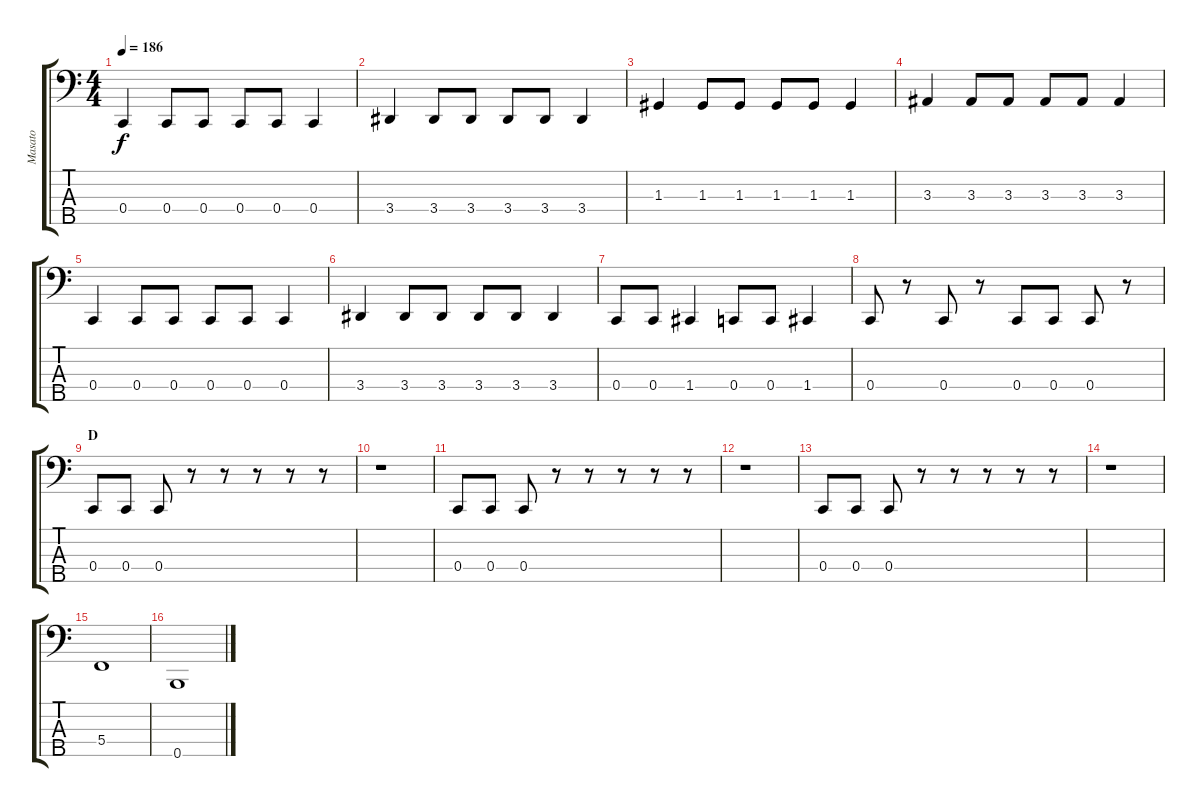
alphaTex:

\track ("Masato" "Masato") {instrument electricbasspick}
\staff {score tabs}
\tuning (F2 C2 G1 C1 B0) {hide}
\ts (4 4)
\tempo 186
\clef f4
\ks c
0.4.4{dy f} 0.4.8 0.4.8 0.4.8 0.4.8 0.4.4 |
3.4.4 3.4.8 3.4.8 3.4.8 3.4.8 3.4.4 |
1.3.4 1.3.8 1.3.8 1.3.8 1.3.8 1.3.4 |
3.3.4 3.3.8 3.3.8 3.3.8 3.3.8 3.3.4 |
0.4.4 0.4.8 0.4.8 0.4.8 0.4.8 0.4.4 |
3.4.4 3.4.8 3.4.8 3.4.8 3.4.8 3.4.4 |
0.4.8 0.4.8 1.4.4 0.4.8 0.4.8 1.4.4 |
0.4.8 r.8 0.4.8 r.8 0.4.8 0.4.8 0.4.8 r.8 |
\section ("" "D")
0.4.8 0.4.8 0.4.8 r.8 r.8 r.8 r.8 r.8 |
r.1 |
0.4.8 0.4.8 0.4.8 r.8 r.8 r.8 r.8 r.8 |
r.1 |
0.4.8 0.4.8 0.4.8 r.8 r.8 r.8 r.8 r.8 |
r.1 |
5.4.1 |
0.5.1
